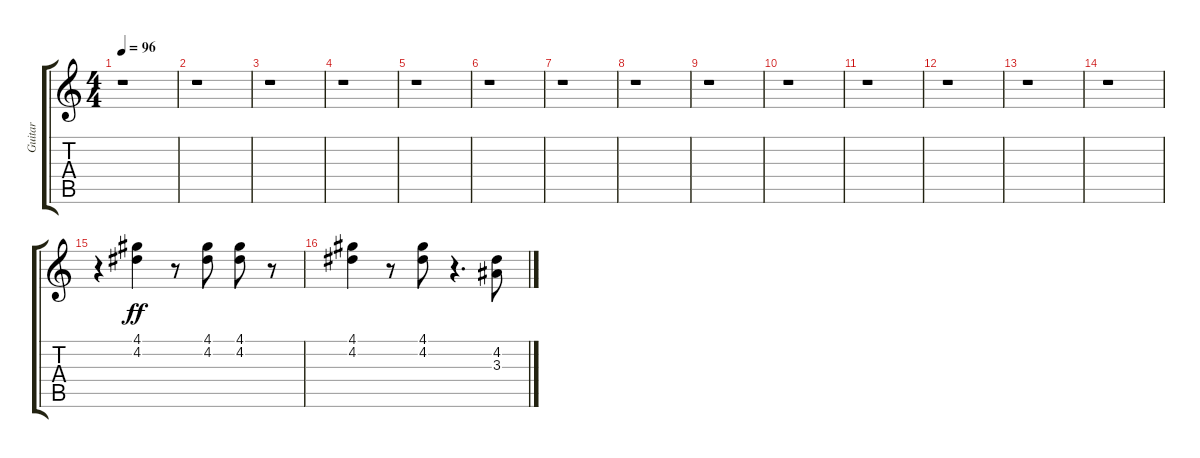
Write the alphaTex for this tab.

\track ("Guitar" "Guitar") {instrument distortionguitar}
\staff {score tabs}
\tuning (E4 B3 G3 D3 A2 E2) {hide}
\ts (4 4)
\tempo 96
\clef g2
\ks c
r.1{dy f} |
r.1 |
r.1 |
r.1 |
r.1 |
r.1 |
r.1 |
r.1 |
r.1 |
r.1 |
r.1 |
r.1 |
r.1 |
r.1 |
r.4 (4.1 4.2).4{dy ff balance 4} r.8 (4.1 4.2).8 (4.1 4.2).8 r.8 |
(4.1 4.2).4 r.8 (4.1 4.2).8 r.4{d} (4.2 3.3).8
